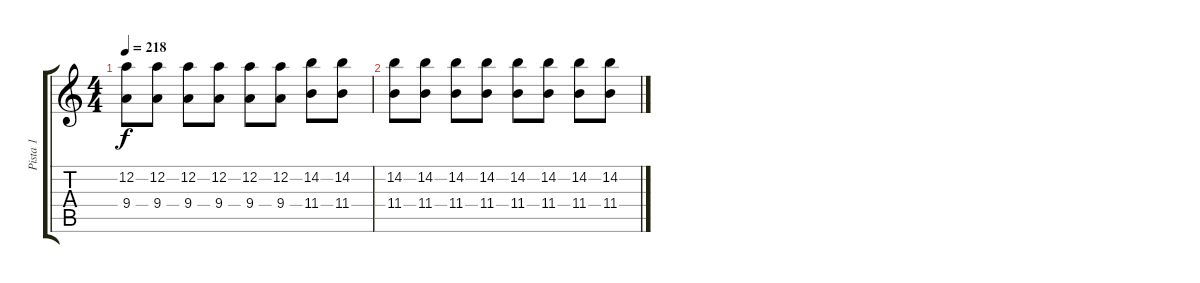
\track ("Pista 1" "Pista 1") {instrument distortionguitar}
\staff {score tabs}
\tuning (D4 A3 F3 C3 G2 D2) {hide}
\ts (4 4)
\tempo 218
\clef g2
\ks c
(12.2 9.4).8{dy f} (12.2 9.4).8 (12.2 9.4).8 (12.2 9.4).8 (12.2 9.4).8 (12.2 9.4).8 (14.2 11.4).8 (14.2 11.4).8 |
(14.2 11.4).8 (14.2 11.4).8 (14.2 11.4).8 (14.2 11.4).8 (14.2 11.4).8 (14.2 11.4).8 (14.2 11.4).8 (14.2 11.4).8
